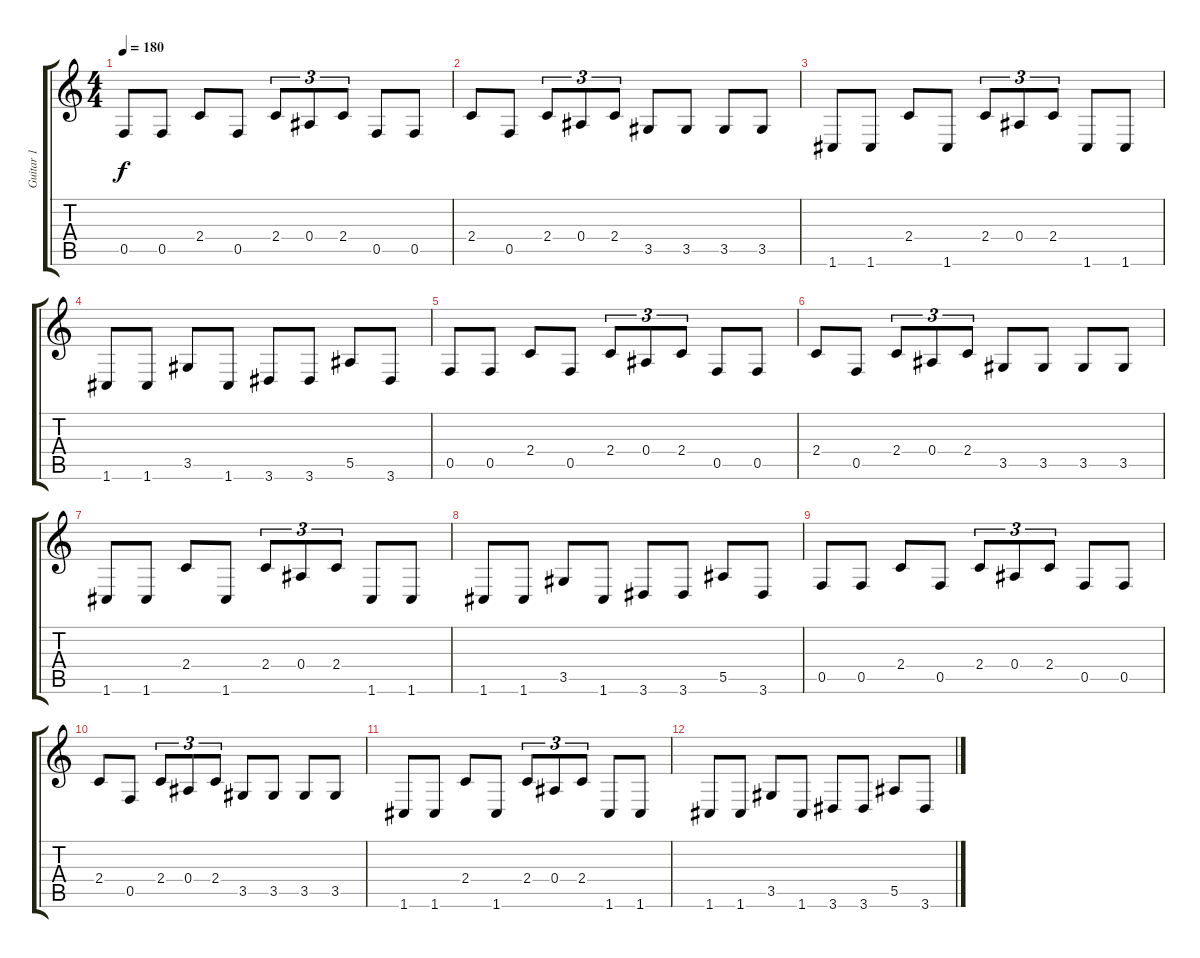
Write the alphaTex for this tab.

\track ("Guitar 1" "Guitar 1") {instrument distortionguitar}
\staff {score tabs}
\tuning (C4 G3 Eb3 Bb2 F2 C2) {hide}
\ts (4 4)
\tempo 180
\clef g2
\ks c
0.5.8{dy f} 0.5.8 2.4.8 0.5.8 2.4.8{tu (3 2)} 0.4.8{tu (3 2)} 2.4.8{tu (3 2)} 0.5.8 0.5.8 |
2.4.8 0.5.8 2.4.8{tu (3 2)} 0.4.8{tu (3 2)} 2.4.8{tu (3 2)} 3.5.8 3.5.8 3.5.8 3.5.8 |
1.6.8 1.6.8 2.4.8 1.6.8 2.4.8{tu (3 2)} 0.4.8{tu (3 2)} 2.4.8{tu (3 2)} 1.6.8 1.6.8 |
1.6.8 1.6.8 3.5.8 1.6.8 3.6.8 3.6.8 5.5.8 3.6.8 |
0.5.8{volume 9} 0.5.8 2.4.8 0.5.8 2.4.8{tu (3 2)} 0.4.8{tu (3 2)} 2.4.8{tu (3 2)} 0.5.8 0.5.8 |
2.4.8 0.5.8 2.4.8{tu (3 2)} 0.4.8{tu (3 2)} 2.4.8{tu (3 2)} 3.5.8 3.5.8 3.5.8 3.5.8 |
1.6.8{volume 6} 1.6.8 2.4.8 1.6.8 2.4.8{tu (3 2)} 0.4.8{tu (3 2)} 2.4.8{tu (3 2)} 1.6.8 1.6.8 |
1.6.8 1.6.8 3.5.8 1.6.8 3.6.8 3.6.8 5.5.8 3.6.8 |
0.5.8{volume 3} 0.5.8 2.4.8 0.5.8 2.4.8{tu (3 2)} 0.4.8{tu (3 2)} 2.4.8{tu (3 2)} 0.5.8 0.5.8 |
2.4.8 0.5.8 2.4.8{tu (3 2)} 0.4.8{tu (3 2)} 2.4.8{tu (3 2)} 3.5.8 3.5.8 3.5.8 3.5.8 |
1.6.8{volume 0} 1.6.8 2.4.8 1.6.8 2.4.8{tu (3 2)} 0.4.8{tu (3 2)} 2.4.8{tu (3 2)} 1.6.8 1.6.8 |
1.6.8 1.6.8 3.5.8 1.6.8 3.6.8 3.6.8 5.5.8 3.6.8
